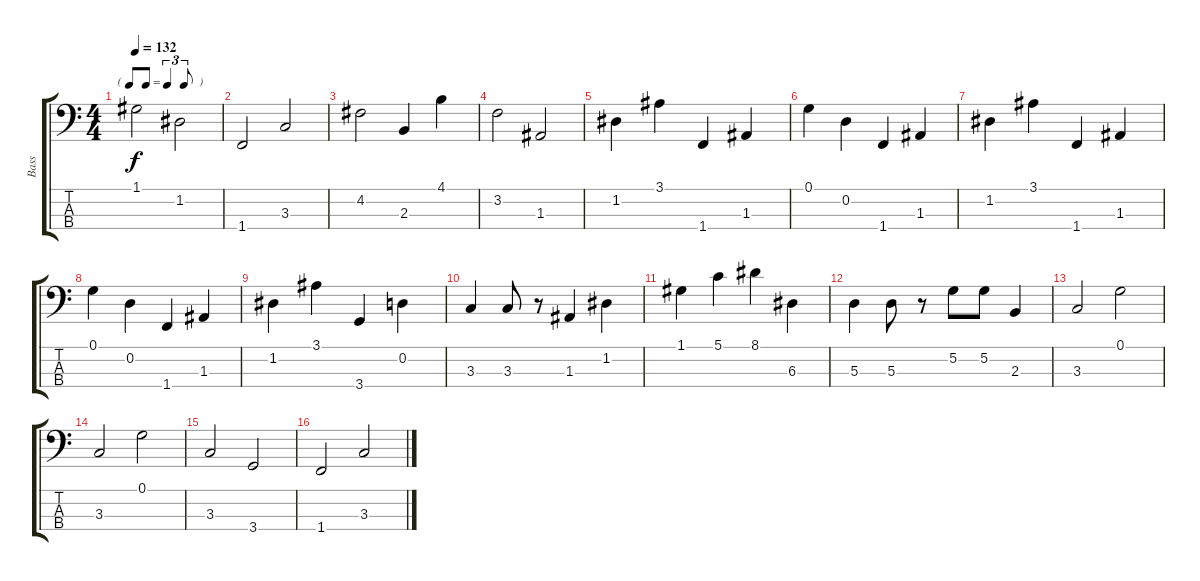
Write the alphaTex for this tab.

\track ("Bass" "Bass") {instrument slapbass1}
\staff {score tabs}
\tuning (G2 D2 A1 E1) {hide}
\ts (4 4)
\tf triplet8th
\tempo 132
\clef f4
\ks c
1.1.2{dy f} 1.2.2 |
1.4.2 3.3.2 |
4.2.2 2.3.4 4.1.4 |
3.2.2 1.3.2 |
1.2.4 3.1.4 1.4.4 1.3.4 |
0.1.4 0.2.4 1.4.4 1.3.4 |
1.2.4 3.1.4 1.4.4 1.3.4 |
0.1.4 0.2.4 1.4.4 1.3.4 |
1.2.4 3.1.4 3.4.4 0.2.4 |
3.3.4 3.3.8 r.8 1.3.4 1.2.4 |
1.1.4 5.1.4 8.1.4 6.3.4 |
5.3.4 5.3.8 r.8 5.2.8 5.2.8 2.3.4 |
3.3.2 0.1.2 |
3.3.2 0.1.2 |
3.3.2 3.4.2 |
1.4.2 3.3.2
